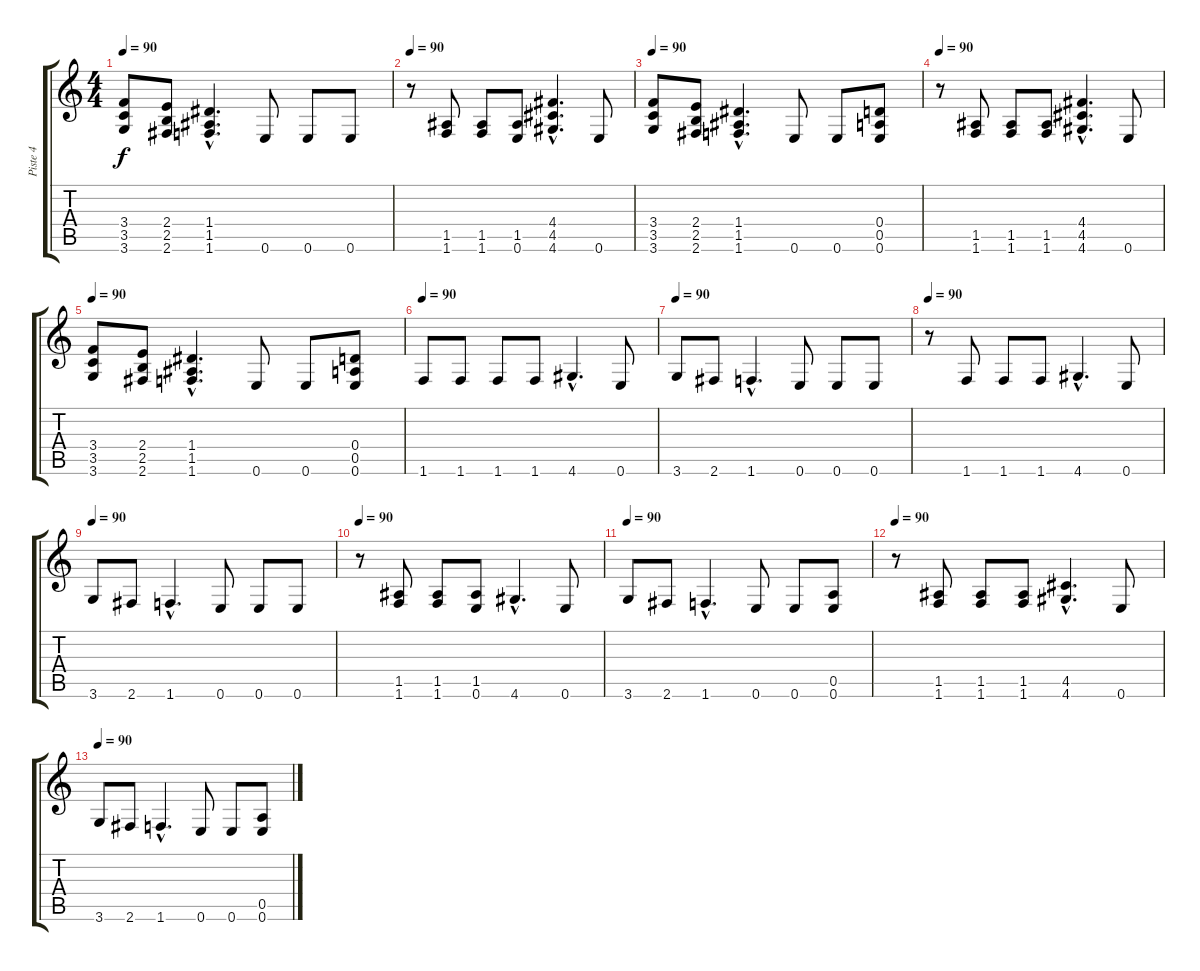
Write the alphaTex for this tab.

\track ("Piste 4" "Piste 4") {instrument distortionguitar}
\staff {score tabs}
\tuning (E4 B3 G3 D3 A2 E2) {hide}
\ts (4 4)
\tempo 90
\clef g2
\ks c
(3.4 3.5 3.6).8{dy f} (2.4 2.5 2.6).8 (1.4{hac} 1.5{hac} 1.6{hac}).4{d} 0.6.8 0.6.8 0.6.8 |
\tempo 90
r.8 (1.5 1.6).8 (1.5 1.6).8 (1.5 0.6).8 (4.4{hac} 4.5{hac} 4.6{hac}).4{d} 0.6.8 |
\tempo 90
(3.4 3.5 3.6).8 (2.4 2.5 2.6).8 (1.4{hac} 1.5{hac} 1.6{hac}).4{d} 0.6.8 0.6.8 (0.4 0.5 0.6).8 |
\tempo 90
r.8 (1.5 1.6).8 (1.5 1.6).8 (1.5 1.6).8 (4.4{hac} 4.5{hac} 4.6{hac}).4{d} 0.6.8 |
\tempo 90
(3.4 3.5 3.6).8 (2.4 2.5 2.6).8 (1.4{hac} 1.5{hac} 1.6{hac}).4{d} 0.6.8 0.6.8 (0.4 0.5 0.6).8 |
\tempo 90
1.6.8 1.6.8 1.6.8 1.6.8 4.6{hac}.4{d} 0.6.8 |
\tempo 90
3.6.8 2.6.8 1.6{hac}.4{d} 0.6.8 0.6.8 0.6.8 |
\tempo 90
r.8 1.6.8 1.6.8 1.6.8 4.6{hac}.4{d} 0.6.8 |
\tempo 90
3.6.8 2.6.8 1.6{hac}.4{d} 0.6.8 0.6.8 0.6.8 |
\tempo 90
r.8 (1.5 1.6).8 (1.5 1.6).8 (1.5 0.6).8 4.6{hac}.4{d} 0.6.8 |
\tempo 90
3.6.8 2.6.8 1.6{hac}.4{d} 0.6.8 0.6.8 (0.5 0.6).8 |
\tempo 90
r.8 (1.5 1.6).8 (1.5 1.6).8 (1.5 1.6).8 (4.5{hac} 4.6{hac}).4{d} 0.6.8 |
\tempo 90
3.6.8 2.6.8 1.6{hac}.4{d} 0.6.8 0.6.8 (0.5 0.6).8
